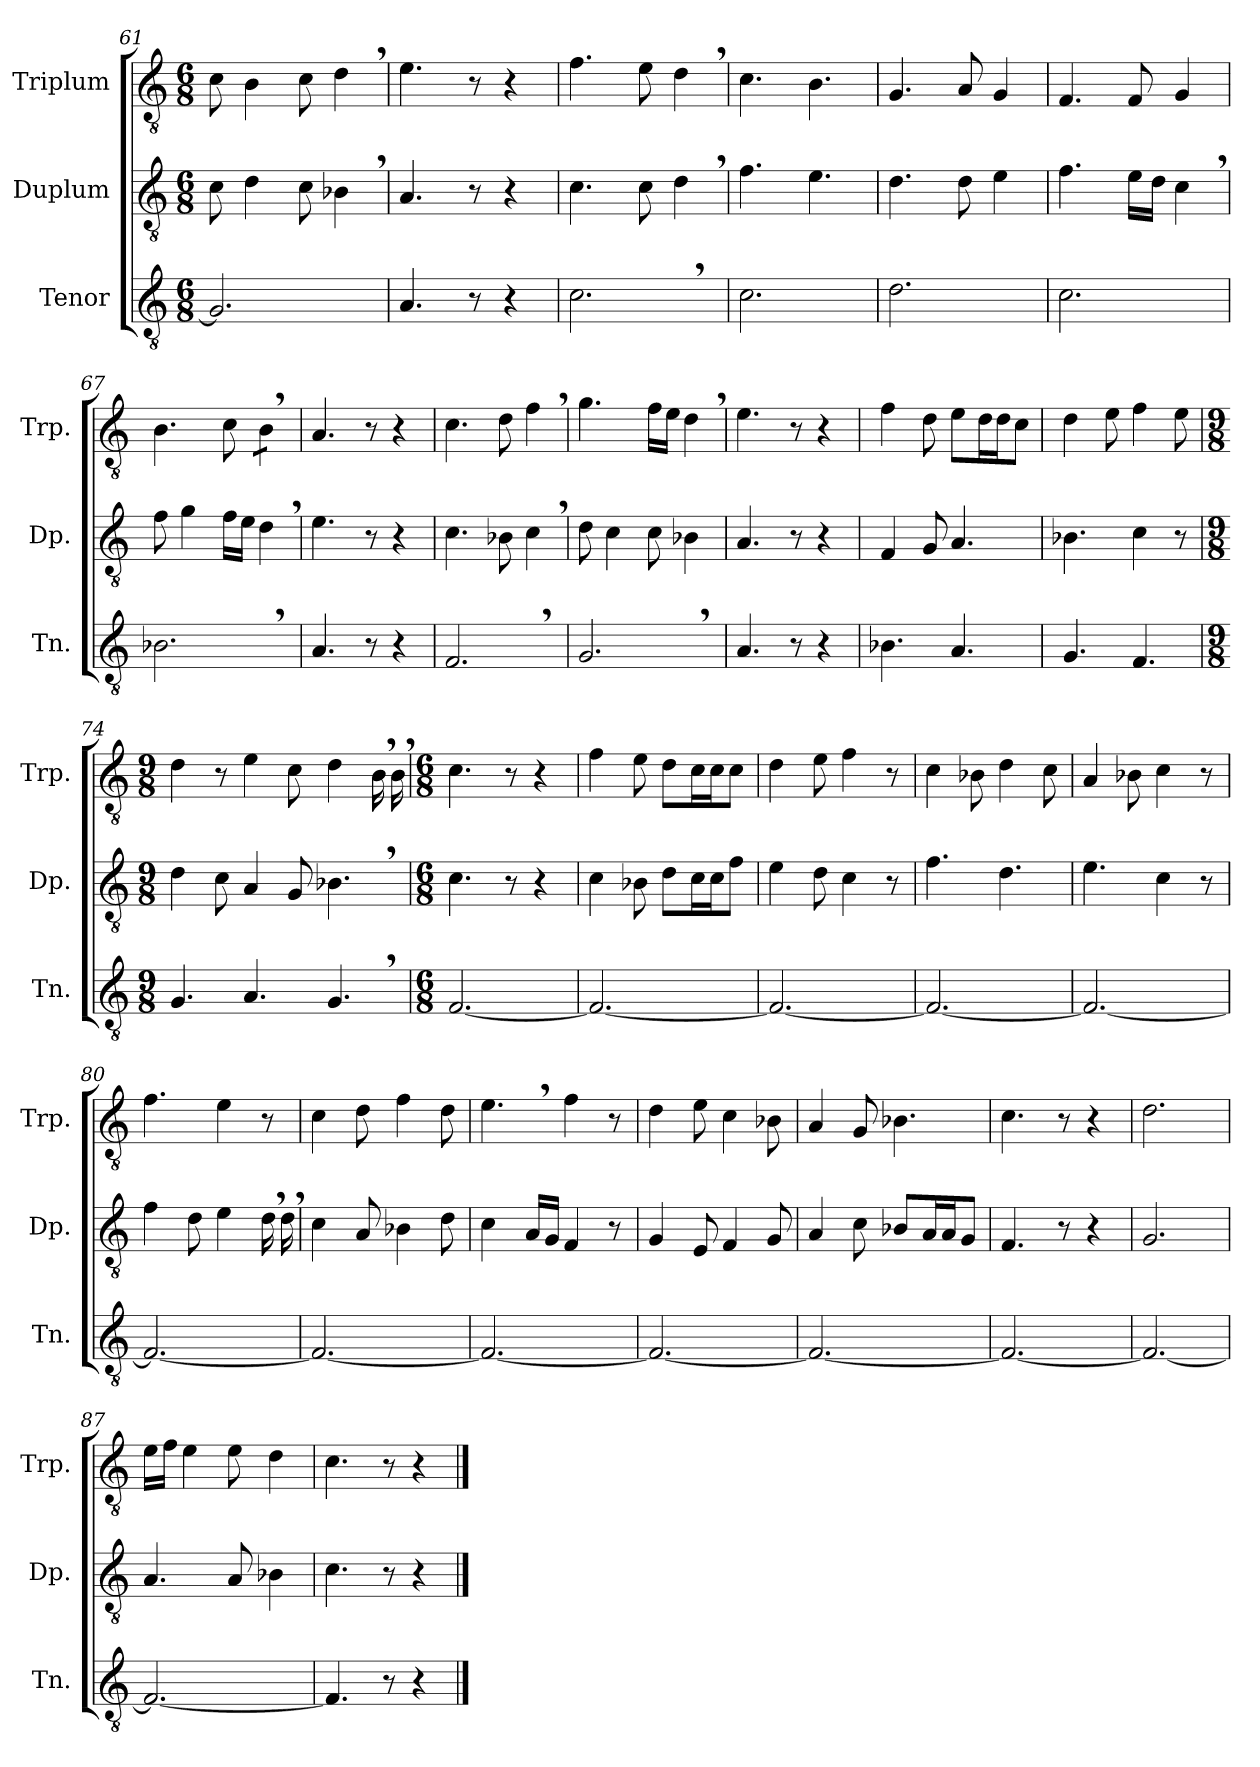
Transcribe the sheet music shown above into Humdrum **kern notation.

**kern	**kern	**kern
*part3	*part2	*part1
*staff3	*staff2	*staff1
*I"Tenor	*I"Duplum	*I"Triplum
*I'Tn.	*I'Dp.	*I'Trp.
*clefGv2	*clefGv2	*clefGv2
*k[]	*k[]	*k[]
*M6/8	*M6/8	*M6/8
=61	=61	=61
2.G/]	8c\	8c\
.	4d\	4B\
.	8c\	8c\
.	4B-X,\	4d,\
=62	=62	=62
4.A/	4.A/	4.e\
8r	8r	8r
4r	4r	4r
=63	=63	=63
2.c,\	4.c\	4.f\
.	8c\	8e\
.	4d,\	4d,\
=64	=64	=64
2.c\	4.f\	4.c\
.	4.e\	4.B\
!!LO:PB:g=z
=65	=65	=65
2.d\	4.d\	4.G/
.	8d\	8A/
.	4e\	4G/
=66	=66	=66
2.c\	4.f\	4.F/
.	16e\LL	8F/
.	16d\JJ	.
.	4c,\	4G/
=67	=67	=67
2.B-X,\	8f\	4.B\
.	4g\	.
.	16f\LL	8c\
.	16e\JJ	.
*	*	*tremolo
.	4d,\	8B,\L
.	.	8B,\J
*	*	*Xtremolo
=68	=68	=68
4.A/	4.e\	4.A/
8r	8r	8r
4r	4r	4r
=69	=69	=69
2.F,/	4.c\	4.c\
.	8B-X\	8d\
.	4c,\	4f,\
=70	=70	=70
2.G,/	8d\	4.g\
.	4c\	.
.	8c\	16f\LL
.	.	16e\JJ
.	4B-X\	4d,\
=71	=71	=71
4.A/	4.A/	4.e\
8r	8r	8r
4r	4r	4r
=72	=72	=72
4.B-X\	4F/	4f\
.	8G/	8d\
4.A/	4.A/	8e\L
*	*	*tremolo
.	.	16d\
.	.	16d\
*	*	*Xtremolo
.	.	8c\J
=73	=73	=73
4.G/	4.B-X\	4d\
.	.	8e\
4.F/	4c\	4f\
.	8r	8e\
!!LO:LB:g=z
=74	=74	=74
*M9/8	*M9/8	*M9/8
4.G/	4d\	4d\
.	8c\	8r
4.A/	4A/	4e\
.	8G/	8c\
4.G,/	4.B-X,\	4d\
*	*	*tremolo
.	.	16B,\
.	.	16B,\
*	*	*Xtremolo
=75	=75	=75
*M6/8	*M6/8	*M6/8
[2.F/	4.c\	4.c\
.	8r	8r
.	4r	4r
=76	=76	=76
2.F/_	4c\	4f\
.	8B-X\	8e\
.	8d\L	8d\L
*	*tremolo	*
*	*	*tremolo
.	16c\	16c\
.	16c\	16c\
*	*	*Xtremolo
*	*Xtremolo	*
.	8f\J	8c\J
=77	=77	=77
2.F/_	4e\	4d\
.	8d\	8e\
.	4c\	4f\
.	8r	8r
=78	=78	=78
2.F/_	4.f\	4c\
.	.	8B-X\
.	4.d\	4d\
.	.	8c\
=79	=79	=79
2.F/_	4.e\	4A/
.	.	8B-X\
.	4c\	4c\
.	8r	8r
=80	=80	=80
2.F/_	4f\	4.f\
.	8d\	.
.	4e\	4e\
*	*tremolo	*
.	16d,\	8r
.	16d,\	.
*	*Xtremolo	*
=81	=81	=81
2.F/_	4c\	4c\
.	8A/	8d\
.	4B-X\	4f\
.	8d\	8d\
!!LO:LB:g=z
=82	=82	=82
2.F/_	4c\	4.e,\
.	16A/LL	.
.	16G/JJ	.
.	4F/	4f\
.	8r	8r
=83	=83	=83
2.F/_	4G/	4d\
.	8E/	8e\
.	4F/	4c\
.	8G/	8B-X\
=84	=84	=84
2.F/_	4A/	4A/
.	8c\	8G/
.	8B-X/L	4.B-X\
*	*tremolo	*
.	16A/	.
.	16A/	.
*	*Xtremolo	*
.	8G/J	.
=85	=85	=85
2.F/_	4.F/	4.c\
.	8r	8r
.	4r	4r
=86	=86	=86
2.F/_	2.G/	2.d\
=87	=87	=87
2.F/_	4.A/	16e\LL
.	.	16f\JJ
.	.	4e\
.	8A/	8e\
.	4B-X\	4d\
=88	=88	=88
4.F/]	4.c\	4.c\
8r	8r	8r
4r	4r	4r
==	==	==
*-	*-	*-
